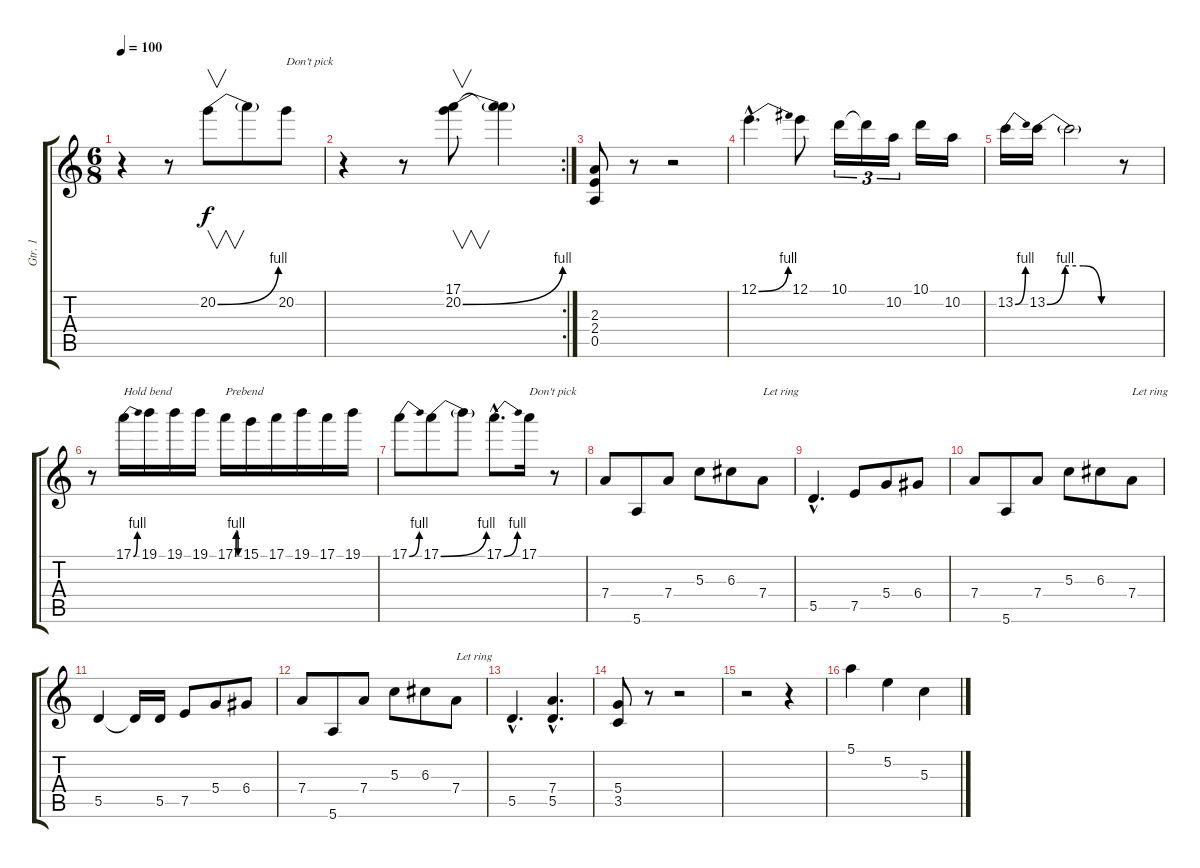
\track ("Gtr. 1" "Gtr. 1") {instrument overdrivenguitar}
\staff {score tabs}
\tuning (E4 B3 G3 D3 A2 E2) {hide}
\ts (6 8)
\tempo 100
\clef g2
\ks c
r.4{dy f} r.8 20.2{be (bend 0 0 60 4)}.8{v} 20.2{t}.8 20.2.8{txt "Don't pick"} |
\rc 2
r.4 r.8 (17.1 20.2{be (bend 0 0 60 4)}).8{v} (17.1{t} 20.2{t}).4 |
(2.3 2.4 0.5).8 r.8 r.2 |
12.1{be (bend 0 0 60 4) hac}.4{d} 12.1.8 10.1.16{tu (3 2)} 10.1{t}.16{tu (3 2)} 10.2.16{tu (3 2)} 10.1.16 10.2.16 |
13.2{be (bend 0 0 60 4)}.16 13.2{be (custom 0 0 15 4 30 4 45 0 60 0)}.16 13.2{t}.2 r.8 |
r.8 17.1{be (bend 0 0 60 4)}.16{txt "Hold bend"} 19.1.16 19.1.16 19.1.16 17.1{be (custom 0 0 15 4 30 4 45 0 60 0)}.16{txt "Prebend"} 15.1.16 17.1.16 19.1.16 17.1.16 19.1.16 |
17.1{be (bend 0 0 60 4)}.8 17.1{be (bend 0 0 60 4)}.8 17.1{t}.8 17.1{be (bend 0 0 60 4) hac}.8{d} 17.1.16{txt "Don't pick"} r.8 |
7.4.8 5.6.8 7.4.8 5.3.8 6.3.8 7.4.8{txt "Let ring"} |
5.5{hac}.4{d} 7.5.8 5.4.8 6.4.8 |
7.4.8 5.6.8 7.4.8 5.3.8 6.3.8 7.4.8{txt "Let ring"} |
5.5.4 5.5{t}.16 5.5.16 7.5.8 5.4.8 6.4.8 |
7.4.8 5.6.8 7.4.8 5.3.8 6.3.8 7.4.8{txt "Let ring"} |
5.5{hac}.4{d} (7.4{hac} 5.5{hac}).4{d} |
(5.4 3.5).8 r.8 r.2 |
r.2 r.4 |
5.1.4 5.2.4 5.3.4
